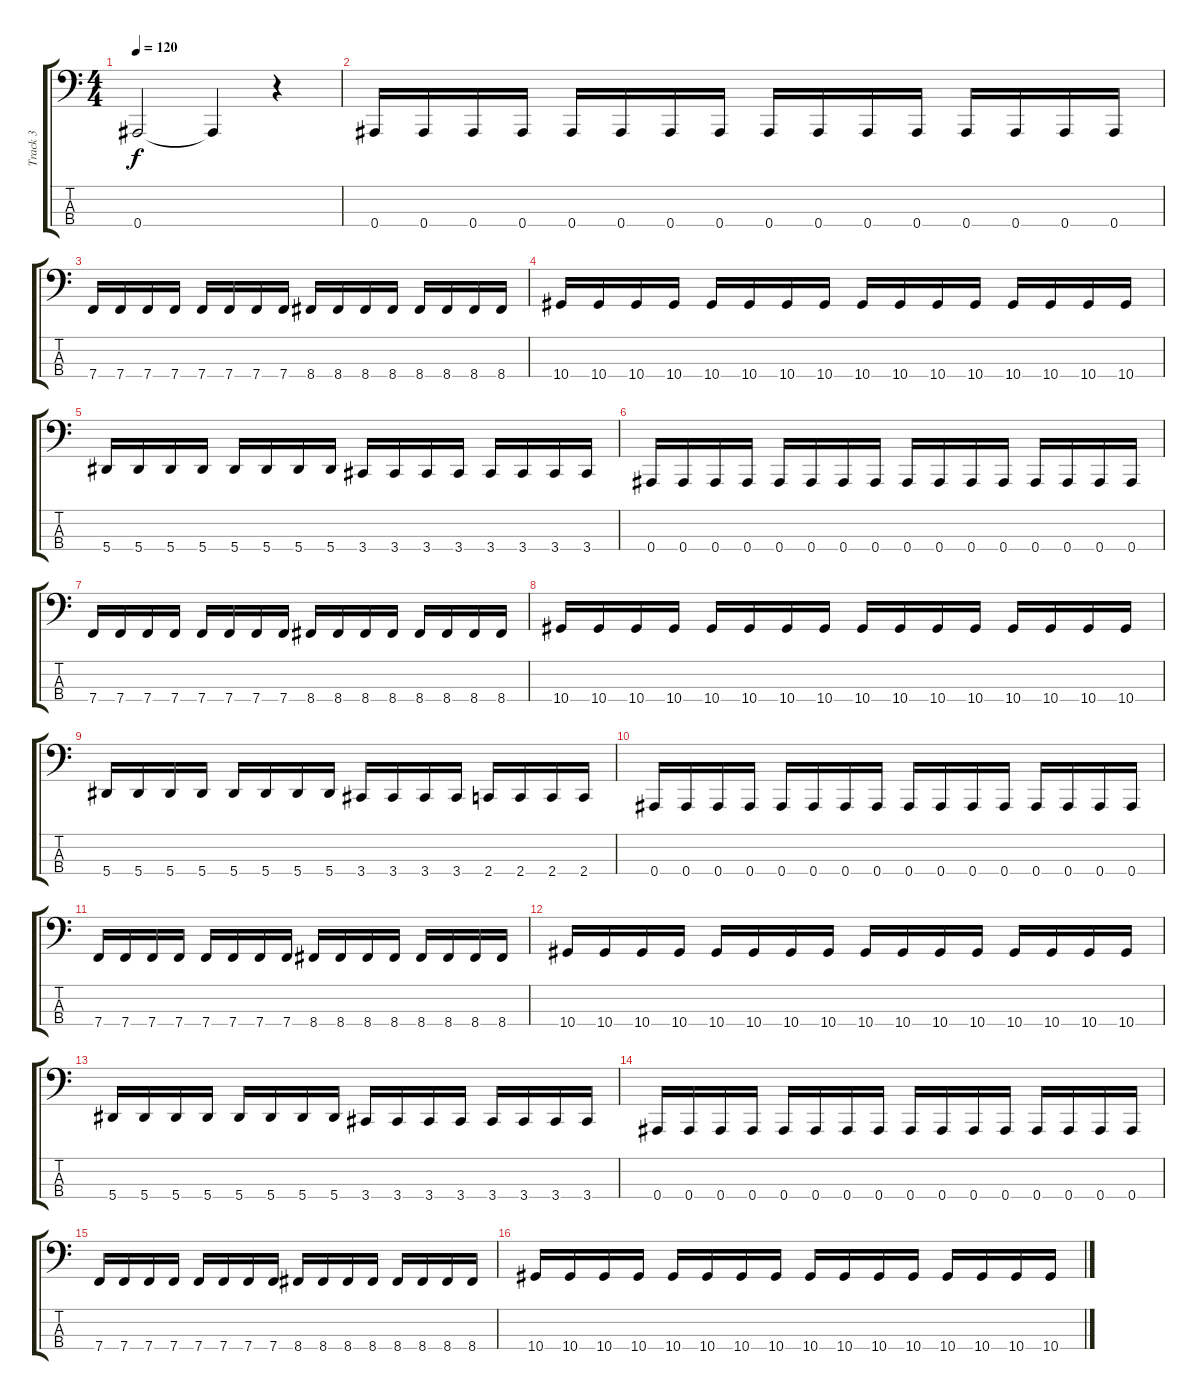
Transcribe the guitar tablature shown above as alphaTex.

\track ("Track 3" "Track 3") {instrument slapbass2}
\staff {score tabs}
\tuning (Eb2 Bb1 F1 Bb0) {hide}
\ts (4 4)
\tempo 120
\clef f4
\ks c
0.4{t}.2{dy f} 0.4{t}.4 r.4 |
0.4.16 0.4.16 0.4.16 0.4.16 0.4.16 0.4.16 0.4.16 0.4.16 0.4.16 0.4.16 0.4.16 0.4.16 0.4.16 0.4.16 0.4.16 0.4.16 |
7.4.16 7.4.16 7.4.16 7.4.16 7.4.16 7.4.16 7.4.16 7.4.16 8.4.16 8.4.16 8.4.16 8.4.16 8.4.16 8.4.16 8.4.16 8.4.16 |
10.4.16 10.4.16 10.4.16 10.4.16 10.4.16 10.4.16 10.4.16 10.4.16 10.4.16 10.4.16 10.4.16 10.4.16 10.4.16 10.4.16 10.4.16 10.4.16 |
5.4.16 5.4.16 5.4.16 5.4.16 5.4.16 5.4.16 5.4.16 5.4.16 3.4.16 3.4.16 3.4.16 3.4.16 3.4.16 3.4.16 3.4.16 3.4.16 |
0.4.16 0.4.16 0.4.16 0.4.16 0.4.16 0.4.16 0.4.16 0.4.16 0.4.16 0.4.16 0.4.16 0.4.16 0.4.16 0.4.16 0.4.16 0.4.16 |
7.4.16 7.4.16 7.4.16 7.4.16 7.4.16 7.4.16 7.4.16 7.4.16 8.4.16 8.4.16 8.4.16 8.4.16 8.4.16 8.4.16 8.4.16 8.4.16 |
10.4.16 10.4.16 10.4.16 10.4.16 10.4.16 10.4.16 10.4.16 10.4.16 10.4.16 10.4.16 10.4.16 10.4.16 10.4.16 10.4.16 10.4.16 10.4.16 |
5.4.16 5.4.16 5.4.16 5.4.16 5.4.16 5.4.16 5.4.16 5.4.16 3.4.16 3.4.16 3.4.16 3.4.16 2.4.16 2.4.16 2.4.16 2.4.16 |
0.4.16 0.4.16 0.4.16 0.4.16 0.4.16 0.4.16 0.4.16 0.4.16 0.4.16 0.4.16 0.4.16 0.4.16 0.4.16 0.4.16 0.4.16 0.4.16 |
7.4.16 7.4.16 7.4.16 7.4.16 7.4.16 7.4.16 7.4.16 7.4.16 8.4.16 8.4.16 8.4.16 8.4.16 8.4.16 8.4.16 8.4.16 8.4.16 |
10.4.16 10.4.16 10.4.16 10.4.16 10.4.16 10.4.16 10.4.16 10.4.16 10.4.16 10.4.16 10.4.16 10.4.16 10.4.16 10.4.16 10.4.16 10.4.16 |
5.4.16 5.4.16 5.4.16 5.4.16 5.4.16 5.4.16 5.4.16 5.4.16 3.4.16 3.4.16 3.4.16 3.4.16 3.4.16 3.4.16 3.4.16 3.4.16 |
0.4.16 0.4.16 0.4.16 0.4.16 0.4.16 0.4.16 0.4.16 0.4.16 0.4.16 0.4.16 0.4.16 0.4.16 0.4.16 0.4.16 0.4.16 0.4.16 |
7.4.16 7.4.16 7.4.16 7.4.16 7.4.16 7.4.16 7.4.16 7.4.16 8.4.16 8.4.16 8.4.16 8.4.16 8.4.16 8.4.16 8.4.16 8.4.16 |
10.4.16 10.4.16 10.4.16 10.4.16 10.4.16 10.4.16 10.4.16 10.4.16 10.4.16 10.4.16 10.4.16 10.4.16 10.4.16 10.4.16 10.4.16 10.4.16
